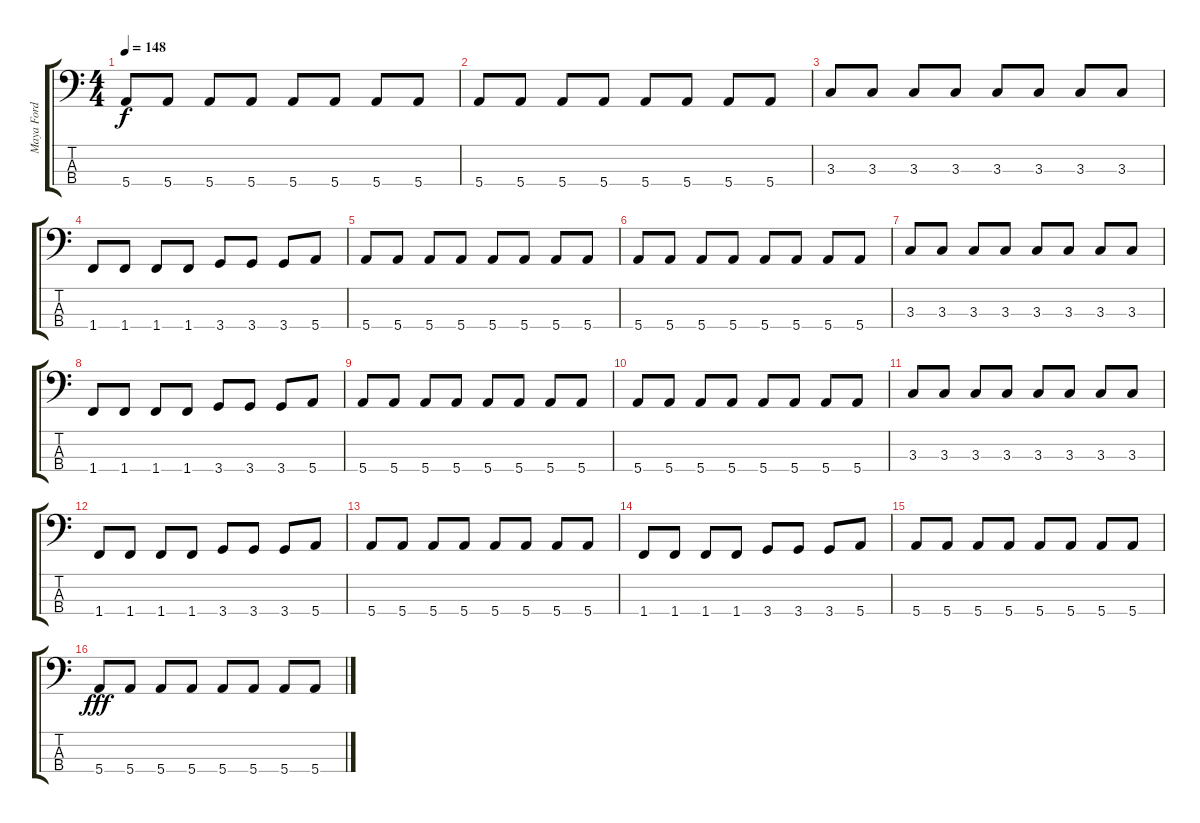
\track ("Maya Ford" "Maya Ford") {instrument electricbassfinger}
\staff {score tabs}
\tuning (G2 D2 A1 E1) {hide}
\ts (4 4)
\tempo 148
\clef f4
\ks c
5.4.8{dy f} 5.4.8 5.4.8 5.4.8 5.4.8 5.4.8 5.4.8 5.4.8 |
5.4.8 5.4.8 5.4.8 5.4.8 5.4.8 5.4.8 5.4.8 5.4.8 |
3.3.8 3.3.8 3.3.8 3.3.8 3.3.8 3.3.8 3.3.8 3.3.8 |
1.4.8 1.4.8 1.4.8 1.4.8 3.4.8 3.4.8 3.4.8 5.4.8 |
5.4.8 5.4.8 5.4.8 5.4.8 5.4.8 5.4.8 5.4.8 5.4.8 |
5.4.8 5.4.8 5.4.8 5.4.8 5.4.8 5.4.8 5.4.8 5.4.8 |
3.3.8 3.3.8 3.3.8 3.3.8 3.3.8 3.3.8 3.3.8 3.3.8 |
1.4.8 1.4.8 1.4.8 1.4.8 3.4.8 3.4.8 3.4.8 5.4.8 |
5.4.8 5.4.8 5.4.8 5.4.8 5.4.8 5.4.8 5.4.8 5.4.8 |
5.4.8 5.4.8 5.4.8 5.4.8 5.4.8 5.4.8 5.4.8 5.4.8 |
3.3.8 3.3.8 3.3.8 3.3.8 3.3.8 3.3.8 3.3.8 3.3.8 |
1.4.8 1.4.8 1.4.8 1.4.8 3.4.8 3.4.8 3.4.8 5.4.8 |
5.4.8 5.4.8 5.4.8 5.4.8 5.4.8 5.4.8 5.4.8 5.4.8 |
1.4.8 1.4.8 1.4.8 1.4.8 3.4.8 3.4.8 3.4.8 5.4.8 |
5.4.8 5.4.8 5.4.8 5.4.8 5.4.8 5.4.8 5.4.8 5.4.8 |
5.4.8{dy fff} 5.4.8 5.4.8 5.4.8 5.4.8 5.4.8 5.4.8 5.4.8
